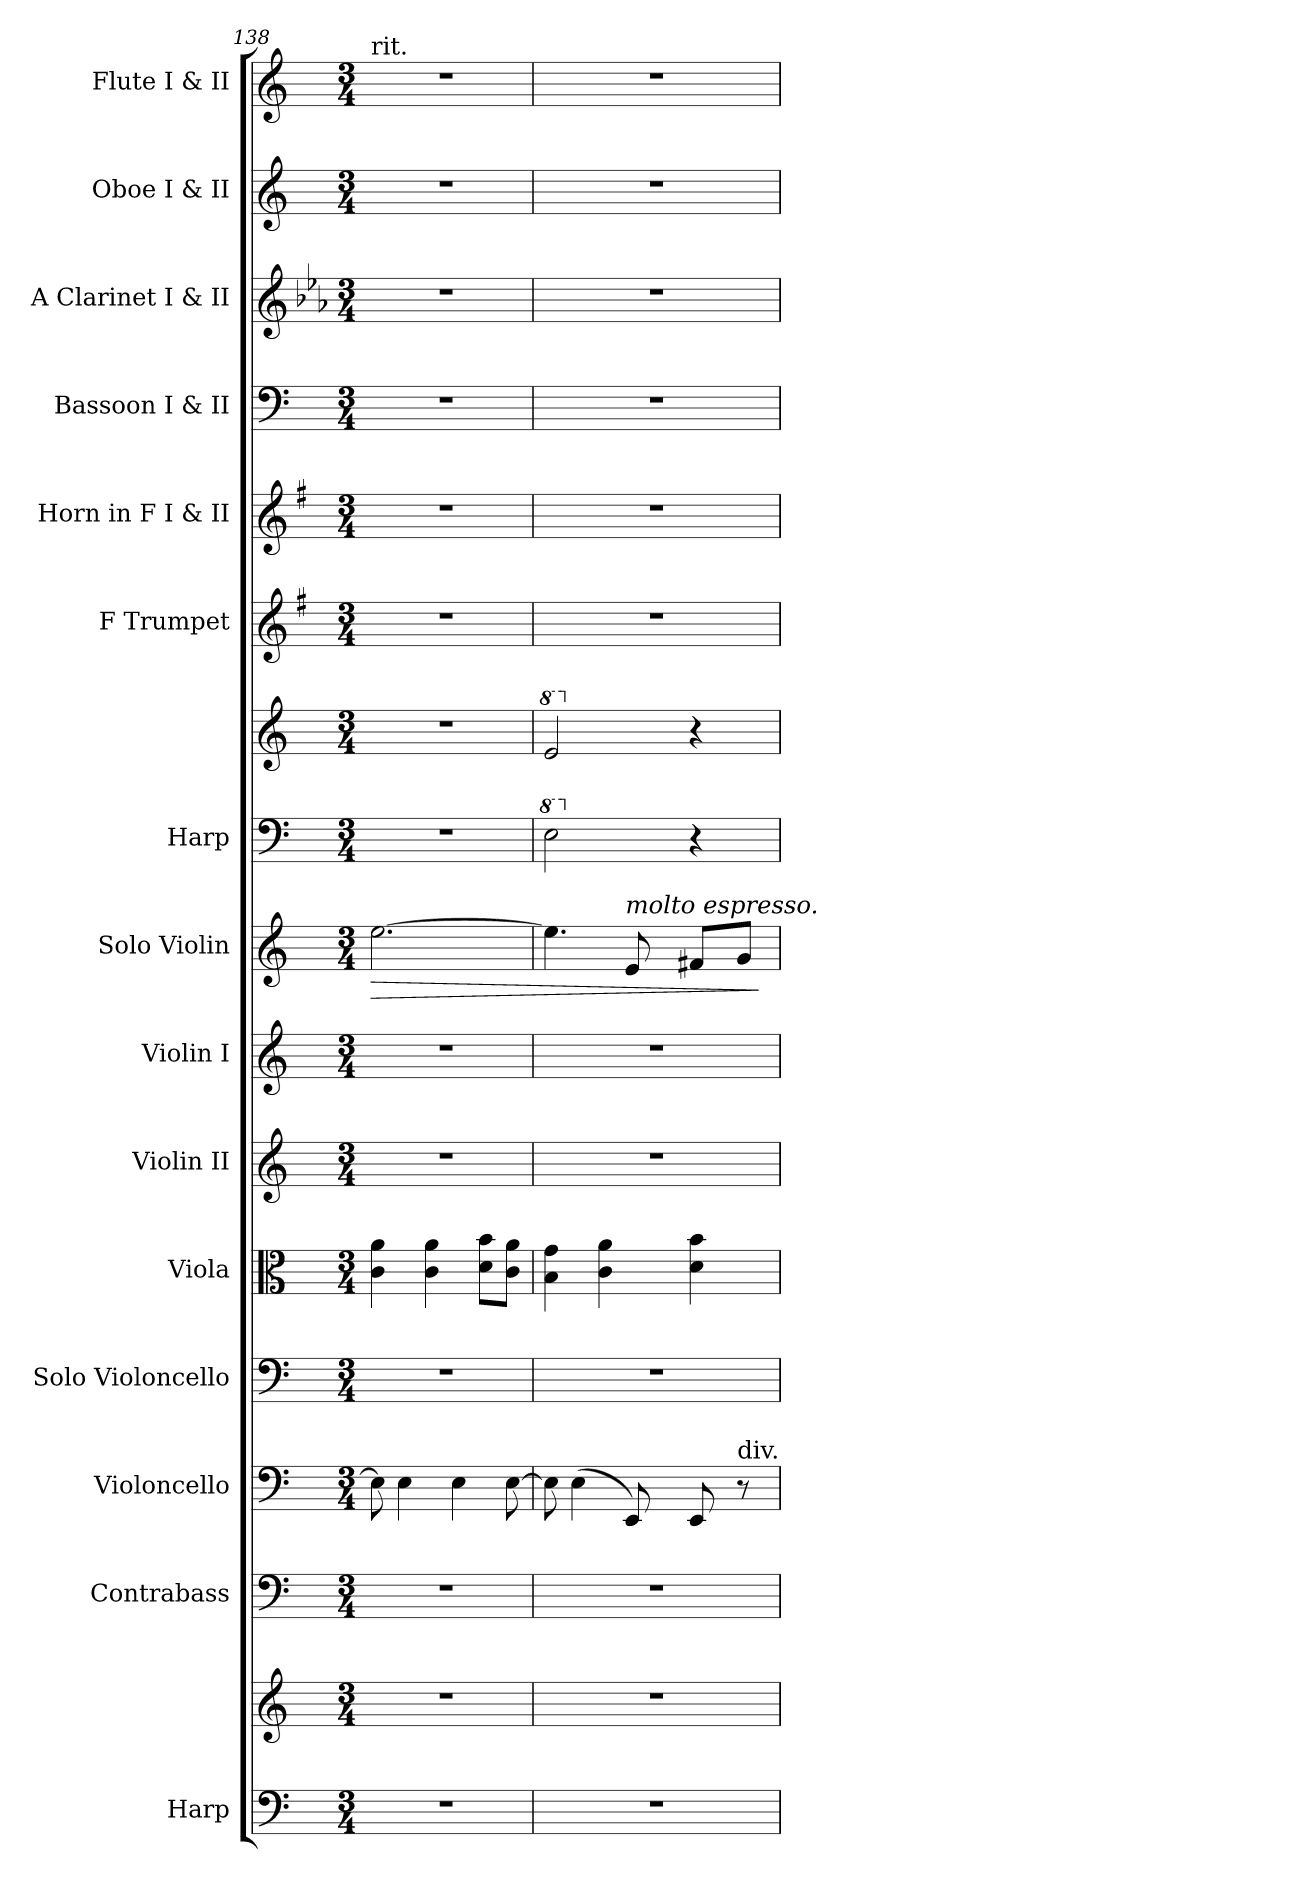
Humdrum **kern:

**kern	**kern	**kern	**kern	**kern	**kern	**kern	**kern	**kern	**dynam	**kern	**kern	**kern	**kern	**kern	**kern	**kern	**kern
*part15	*part15	*part14	*part13	*part12	*part11	*part10	*part9	*part8	*part8	*part7	*part7	*part6	*part5	*part4	*part3	*part2	*part1
*staff17	*staff16	*staff15	*staff14	*staff13	*staff12	*staff11	*staff10	*staff9	*staff9	*staff8	*staff7	*staff6	*staff5	*staff4	*staff3	*staff2	*staff1
*I"Harp	*	*I"Contrabass	*I"Violoncello	*I"Solo Violoncello	*I"Viola	*I"Violin II	*I"Violin I	*I"Solo Violin	*	*I"Harp	*	*I"F Trumpet	*I"Horn in F I &amp; II	*I"Bassoon I &amp; II	*I"A Clarinet I &amp; II	*I"Oboe I &amp; II	*I"Flute I &amp; II
*I'Hrp.	*	*I'Cb.	*I'Vc.	*I'Vc.	*I'Vla.	*I'Vln.	*I'Vln.	*I'Vln.	*	*I'Hrp.	*	*I'F Tpt.	*	*I'Bsn.	*I'A Cl.	*I'Ob.	*I'Fl.
*clefF4	*clefG2	*clefF4	*clefF4	*clefF4	*clefC3	*clefG2	*clefG2	*clefG2	*	*clefF4	*clefG2	*clefG2	*clefG2	*clefF4	*clefG2	*clefG2	*clefG2
*	*	*ITrd7c12	*	*	*	*	*	*	*	*	*	*ITrd-3c-5	*ITrd4c7	*	*ITrd2c3	*	*
*k[]	*k[]	*k[]	*k[]	*k[]	*k[]	*k[]	*k[]	*k[]	*	*k[]	*k[]	*k[]	*k[]	*k[]	*k[]	*k[]	*k[]
*M3/4	*M3/4	*M3/4	*M3/4	*M3/4	*M3/4	*M3/4	*M3/4	*M3/4	*	*M3/4	*M3/4	*M3/4	*M3/4	*M3/4	*M3/4	*M3/4	*M3/4
*MM92	*MM92	*MM92	*MM92	*MM92	*MM92	*MM92	*MM92	*MM92	*	*MM92	*MM92	*MM92	*MM92	*MM92	*MM92	*MM92	*MM92
=138	=138	=138	=138	=138	=138	=138	=138	=138	=138	=138	=138	=138	=138	=138	=138	=138	=138
!	!	!	!	!	!	!	!	!	!	!	!	!	!	!	!	!	!LO:TX:a:t=rit.
!	!	!	!	!	!	!	!	!	!LO:HP:b	!	!	!	!	!	!	!	!
2.r	2.r	2.r	8E\]	2.r	4c\ 4a\	2.r	2.r	[2.ee\	>	2.r	2.r	2.r	2.r	2.r	2.r	2.r	2.r
.	.	.	4E\	.	.	.	.	.	.	.	.	.	.	.	.	.	.
.	.	.	.	.	4c\ 4a\	.	.	.	.	.	.	.	.	.	.	.	.
.	.	.	4E\	.	.	.	.	.	.	.	.	.	.	.	.	.	.
.	.	.	.	.	8d\ 8b\L	.	.	.	.	.	.	.	.	.	.	.	.
.	.	.	[8E\	.	8c\ 8a\J	.	.	.	.	.	.	.	.	.	.	.	.
=139	=139	=139	=139	=139	=139	=139	=139	=139	=139	=139	=139	=139	=139	=139	=139	=139	=139
*	*	*	*	*	*	*	*	*	*	*8va	*	*	*	*	*	*	*
*	*	*	*	*	*	*	*	*	*	*	*8va	*	*	*	*	*	*
*	*	*	*	*	*	*	*	*	*	*	*	*	*	*	*	*	*MM86
2.r	2.r	2.r	8E\]	2.r	4B\ 4g\	2.r	2.r	4.ee\]	.	2e\	2ee/	2.r	2.r	2.r	2.r	2.r	2.r
.	.	.	(>4E\	.	.	.	.	.	.	.	.	.	.	.	.	.	.
.	.	.	.	.	4c\ 4a\	.	.	.	.	.	.	.	.	.	.	.	.
!	!	!	!	!	!	!	!	!LO:TX:a:i:t=molto espresso.	!	!	!	!	!	!	!	!	!
.	.	.	8EE/)	.	.	.	.	8e/	.	.	.	.	.	.	.	.	.
*	*	*	*	*	*	*	*	*	*	*X8va	*	*	*	*	*	*	*
*	*	*	*	*	*	*	*	*	*	*	*X8va	*	*	*	*	*	*
.	.	.	8EE/	.	4d\ 4b\	.	.	8f#X/L	.	4r	4r	.	.	.	.	.	.
!	!	!	!LO:TX:a:t=div.	!	!	!	!	!	!	!	!	!	!	!	!	!	!
.	.	.	8r	.	.	.	.	8g/J	.	.	.	.	.	.	.	.	.
.	.	.	.	.	.	.	.	.	]	.	.	.	.	.	.	.	.
=	=	=	=	=	=	=	=	=	=	=	=	=	=	=	=	=	=
*-	*-	*-	*-	*-	*-	*-	*-	*-	*-	*-	*-	*-	*-	*-	*-	*-	*-
